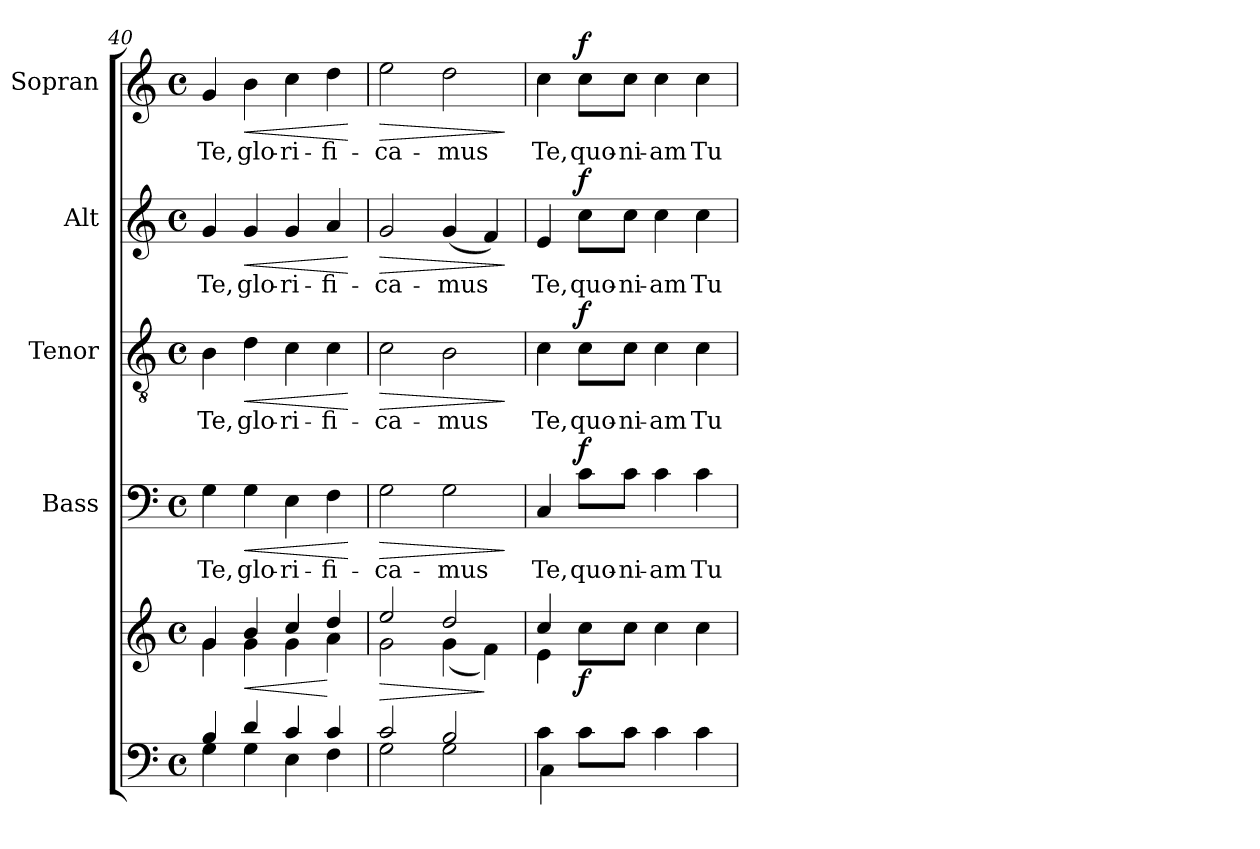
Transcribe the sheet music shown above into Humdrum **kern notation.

**kern	**kern	**dynam	**kern	**text	**dynam	**kern	**text	**dynam	**kern	**text	**dynam	**kern	**text	**dynam
*part5	*part5	*part5	*part4	*part4	*part4	*part3	*part3	*part3	*part2	*part2	*part2	*part1	*part1	*part1
*staff6	*staff5	*staff5/6	*staff4	*staff4	*staff4	*staff3	*staff3	*staff3	*staff2	*staff2	*staff2	*staff1	*staff1	*staff1
*	*	*	*I"Bass	*	*	*I"Tenor	*	*	*I"Alt	*	*	*I"Sopran	*	*
*	*	*	*I'B.	*	*	*I'T.	*	*	*I'A.	*	*	*I'S.	*	*
*clefF4	*clefG2	*	*clefF4	*	*	*clefGv2	*	*	*clefG2	*	*	*clefG2	*	*
*k[]	*k[]	*	*k[]	*	*	*k[]	*	*	*k[]	*	*	*k[]	*	*
*C:	*C:	*	*C:	*	*	*C:	*	*	*C:	*	*	*C:	*	*
*M4/4	*M4/4	*	*M4/4	*	*	*M4/4	*	*	*M4/4	*	*	*M4/4	*	*
*met(c)	*met(c)	*	*met(c)	*	*	*met(c)	*	*	*met(c)	*	*	*met(c)	*	*
=40	=40	=40	=40	=40	=40	=40	=40	=40	=40	=40	=40	=40	=40	=40
*^	*^	*	*	*	*	*	*	*	*	*	*	*	*	*
!	!	!	!	!	!	!LO:LY:b	!	!	!LO:LY:b	!	!	!LO:LY:b	!	!	!LO:LY:b	!
4B/	4G\	4g/	4g\	.	4G\	Te,	.	4B\	Te,	.	4g/	Te,	.	4g/	Te,	.
!	!	!	!	!LO:HP:b	!	!LO:LY:b	!LO:HP:b	!	!LO:LY:b	!LO:HP:b	!	!LO:LY:b	!LO:HP:b	!	!LO:LY:b	!LO:HP:b
4d/	4G\	4b/	4g\	<	4G\	glo-	<	4d\	glo-	<	4g/	glo-	<	4b\	glo-	<
!	!	!	!	!	!	!LO:LY:b	!	!	!LO:LY:b	!	!	!LO:LY:b	!	!	!LO:LY:b	!
4c/	4E\	4cc/	4g\	.	4E\	-ri-	.	4c\	-ri-	.	4g/	-ri-	.	4cc\	-ri-	.
!	!	!	!	!	!	!LO:LY:b	!	!	!LO:LY:b	!	!	!LO:LY:b	!	!	!LO:LY:b	!
4c/	4F\	4dd/	4a\	[	4F\	-fi-	.	4c\	-fi-	.	4a/	-fi-	.	4dd\	-fi-	.
*v	*v	*	*	*	*	*	*	*	*	*	*	*	*	*	*	*
*	*v	*v	*	*	*	*	*	*	*	*	*	*	*	*	*
.	.	.	.	.	[	.	.	[	.	.	[	.	.	[
=41	=41	=41	=41	=41	=41	=41	=41	=41	=41	=41	=41	=41	=41	=41
*^	*	*	*	*	*	*	*	*	*	*	*	*	*	*
!	!	!	!LO:HP:b	!	!LO:LY:b	!LO:HP:b	!	!LO:LY:b	!LO:HP:b	!	!LO:LY:b	!LO:HP:b	!	!LO:LY:b	!LO:HP:b
*	*	*^	*	*	*	*	*	*	*	*	*	*	*	*	*
2c/	2G\	2ee/	2g\	>	2G\	-ca-	>	2c\	-ca-	>	2g/	-ca-	>	2ee\	-ca-	>
!	!	!	!	!	!	!LO:LY:b	!	!	!LO:LY:b	!	!	!LO:LY:b	!	!	!LO:LY:b	!
2B/	2G\	2dd/	(<4g\	.	2G\	-mus	.	2B\	-mus	.	(<4g/	-mus	.	2dd\	-mus	.
.	.	.	4f\)	]	.	.	.	.	.	.	4f/)	.	.	.	.	.
*v	*v	*	*	*	*	*	*	*	*	*	*	*	*	*	*	*
*	*v	*v	*	*	*	*	*	*	*	*	*	*	*	*	*
.	.	.	.	.	]	.	.	]	.	.	]	.	.	]
=42	=42	=42	=42	=42	=42	=42	=42	=42	=42	=42	=42	=42	=42	=42
*^	*^	*	*	*	*	*	*	*	*	*	*	*	*	*
!	!	!	!	!	!	!LO:LY:b	!	!	!LO:LY:b	!	!	!LO:LY:b	!	!	!LO:LY:b	!
4c\	4C\	4cc/	4e\	.	4C/	Te,	.	4c\	Te,	.	4e/	Te,	.	4cc\	Te,	.
!	!	!	!	!LO:DY:b	!	!LO:LY:b	!LO:DY:a	!	!LO:LY:b	!LO:DY:a	!	!LO:LY:b	!LO:DY:a	!	!LO:LY:b	!LO:DY:a
8c\L	2.ryy	8cc\L	2.ryy	f	8c\L	quo-	f	8c\L	quo-	f	8cc\L	quo-	f	8cc\L	quo-	f
!	!	!	!	!	!	!LO:LY:b	!	!	!LO:LY:b	!	!	!LO:LY:b	!	!	!LO:LY:b	!
8c\J	.	8cc\J	.	.	8c\J	-ni-	.	8c\J	-ni-	.	8cc\J	-ni-	.	8cc\J	-ni-	.
!	!	!	!	!	!	!LO:LY:b	!	!	!LO:LY:b	!	!	!LO:LY:b	!	!	!LO:LY:b	!
4c\	.	4cc\	.	.	4c\	-am	.	4c\	-am	.	4cc\	-am	.	4cc\	-am	.
!	!	!	!	!	!	!LO:LY:b	!	!	!LO:LY:b	!	!	!LO:LY:b	!	!	!LO:LY:b	!
4c\	.	4cc\	.	.	4c\	Tu	.	4c\	Tu	.	4cc\	Tu	.	4cc\	Tu	.
*v	*v	*	*	*	*	*	*	*	*	*	*	*	*	*	*	*
*	*v	*v	*	*	*	*	*	*	*	*	*	*	*	*	*
=	=	=	=	=	=	=	=	=	=	=	=	=	=	=
*-	*-	*-	*-	*-	*-	*-	*-	*-	*-	*-	*-	*-	*-	*-
